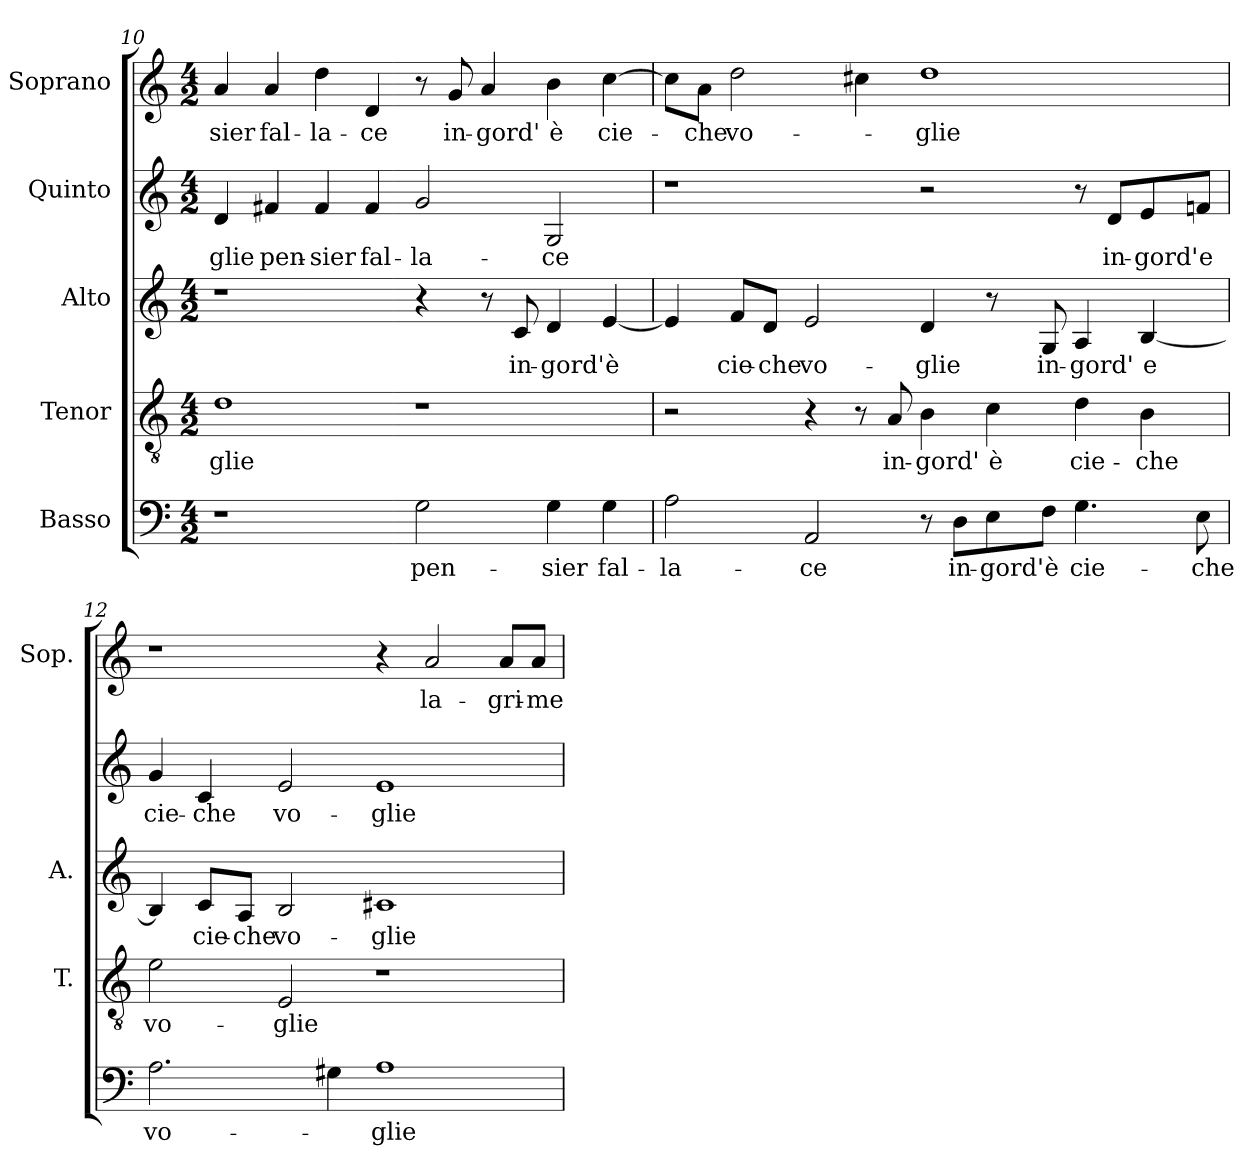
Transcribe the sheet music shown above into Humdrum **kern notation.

**kern	**text	**kern	**text	**kern	**text	**kern	**text	**kern	**text
*part5	*part5	*part4	*part4	*part3	*part3	*part2	*part2	*part1	*part1
*staff5	*staff5	*staff4	*staff4	*staff3	*staff3	*staff2	*staff2	*staff1	*staff1
*I"Basso	*	*I"Tenor	*	*I"Alto	*	*I"Quinto	*	*I"Soprano	*
*	*	*I'T.	*	*I'A.	*	*	*	*I'Sop.	*
*clefF4	*	*clefGv2	*	*clefG2	*	*clefG2	*	*clefG2	*
*	*	*ITrd7c12	*	*	*	*	*	*	*
*k[]	*	*k[]	*	*k[]	*	*k[]	*	*k[]	*
*C:	*	*C:	*	*C:	*	*C:	*	*C:	*
*M4/2	*	*M4/2	*	*M4/2	*	*M4/2	*	*M4/2	*
=10	=10	=10	=10	=10	=10	=10	=10	=10	=10
!	!	!	!LO:LY:b:color=#000000	!	!	!	!	!	!
!	!	!	!	!	!	!	!LO:LY:b:color=#000000	!	!
!	!	!	!	!	!	!	!	!	!LO:LY:b:color=#000000
1r	.	1Di	-glie	1r	.	4di/	-glie	4ai/	-sier
!	!	!	!	!	!	!	!LO:LY:b:color=#000000	!	!
!	!	!	!	!	!	!	!	!	!LO:LY:b:color=#000000
.	.	.	.	.	.	4f#Xi/	pen-	4ai/	fal-
!	!	!	!	!	!	!	!LO:LY:b:color=#000000	!	!
!	!	!	!	!	!	!	!	!	!LO:LY:b:color=#000000
.	.	.	.	.	.	4f#i/	-sier	4ddi\	-la-
!	!	!	!	!	!	!	!LO:LY:b:color=#000000	!	!
!	!	!	!	!	!	!	!	!	!LO:LY:b:color=#000000
.	.	.	.	.	.	4f#i/	fal-	4di/	-ce
!	!LO:LY:b:color=#000000	!	!	!	!	!	!	!	!
!	!	!	!	!	!	!	!LO:LY:b:color=#000000	!	!
2Gi\	pen-	1r	.	4r	.	2gi/	-la-	8r	.
!	!	!	!	!	!	!	!	!	!LO:LY:b:color=#000000
.	.	.	.	.	.	.	.	8gi/	in-
!	!	!	!	!	!	!	!	!	!LO:LY:b:color=#000000
.	.	.	.	8r	.	.	.	4ai/	-gord'
!	!	!	!	!	!LO:LY:b:color=#000000	!	!	!	!
.	.	.	.	8ci/	in-	.	.	.	.
!	!LO:LY:b:color=#000000	!	!	!	!	!	!	!	!
!	!	!	!	!	!LO:LY:b:color=#000000	!	!	!	!
!	!	!	!	!	!	!	!LO:LY:b:color=#000000	!	!
!	!	!	!	!	!	!	!	!	!LO:LY:b:color=#000000
4Gi\	-sier	.	.	4di/	-gord'	2Gi/	-ce	4bi\	è
!	!LO:LY:b:color=#000000	!	!	!	!	!	!	!	!
!	!	!	!	!	!LO:LY:b:color=#000000	!	!	!	!
!	!	!	!	!	!	!	!	!	!LO:LY:b:color=#000000
4Gi\	fal-	.	.	[<4ei/	è	.	.	[>4cci\	cie-
!!LO:PB:g=z
=11	=11	=11	=11	=11	=11	=11	=11	=11	=11
!	!LO:LY:b:color=#000000	!	!	!	!	!	!	!	!
2Ai\	-la-	2r	.	4ei/]	.	1r	.	8cci\L]	.
!	!	!	!	!	!	!	!	!	!LO:LY:b:color=#000000
.	.	.	.	.	.	.	.	8ai\J	-che
!	!	!	!	!	!LO:LY:b:color=#000000	!	!	!	!
!	!	!	!	!	!	!	!	!	!LO:LY:b:color=#000000
.	.	.	.	8fi/L	cie-	.	.	2ddi\	vo-
!	!	!	!	!	!LO:LY:b:color=#000000	!	!	!	!
.	.	.	.	8di/J	-che	.	.	.	.
!	!LO:LY:b:color=#000000	!	!	!	!	!	!	!	!
!	!	!	!	!	!LO:LY:b:color=#000000	!	!	!	!
2AAi/	-ce	4r	.	2ei/	vo-	.	.	.	.
.	.	8r	.	.	.	.	.	4cc#Xi\	.
!	!	!	!LO:LY:b:color=#000000	!	!	!	!	!	!
.	.	8AAi/	in-	.	.	.	.	.	.
!	!	!	!LO:LY:b:color=#000000	!	!	!	!	!	!
!	!	!	!	!	!LO:LY:b:color=#000000	!	!	!	!
!	!	!	!	!	!	!	!	!	!LO:LY:b:color=#000000
8r	.	4BBi\	-gord'	4di/	-glie	2r	.	1ddi	-glie
!	!LO:LY:b:color=#000000	!	!	!	!	!	!	!	!
8Di\L	in-	.	.	.	.	.	.	.	.
!	!LO:LY:b:color=#000000	!	!	!	!	!	!	!	!
!	!	!	!LO:LY:b:color=#000000	!	!	!	!	!	!
8Ei\	-gord'	4Ci\	è	8r	.	.	.	.	.
!	!LO:LY:b:color=#000000	!	!	!	!	!	!	!	!
!	!	!	!	!	!LO:LY:b:color=#000000	!	!	!	!
8Fi\J	è	.	.	8Gi/	in-	.	.	.	.
!	!LO:LY:b:color=#000000	!	!	!	!	!	!	!	!
!	!	!	!LO:LY:b:color=#000000	!	!	!	!	!	!
!	!	!	!	!	!LO:LY:b:color=#000000	!	!	!	!
4.Gi\	cie-	4Di\	cie-	4Ai/	-gord'	8r	.	.	.
!	!	!	!	!	!	!	!LO:LY:b:color=#000000	!	!
.	.	.	.	.	.	8di/L	in-	.	.
!	!	!	!LO:LY:b:color=#000000	!	!	!	!	!	!
!	!	!	!	!	!LO:LY:b:color=#000000	!	!	!	!
!	!	!	!	!	!	!	!LO:LY:b:color=#000000	!	!
.	.	4BBi\	-che	[<4Bi/	e	8ei/	-gord'	.	.
!	!LO:LY:b:color=#000000	!	!	!	!	!	!	!	!
!	!	!	!	!	!	!	!LO:LY:b:color=#000000	!	!
8Ei\	-che	.	.	.	.	8fni/J	e	.	.
=12	=12	=12	=12	=12	=12	=12	=12	=12	=12
!	!LO:LY:b:color=#000000	!	!	!	!	!	!	!	!
!	!	!	!LO:LY:b:color=#000000	!	!	!	!	!	!
!	!	!	!	!	!	!	!LO:LY:b:color=#000000	!	!
2.Ai\	vo-	2Ei\	vo-	4Bi/]	.	4gi/	cie-	1r	.
!	!	!	!	!	!LO:LY:b:color=#000000	!	!	!	!
!	!	!	!	!	!	!	!LO:LY:b:color=#000000	!	!
.	.	.	.	8ci/L	cie-	4ci/	-che	.	.
!	!	!	!	!	!LO:LY:b:color=#000000	!	!	!	!
.	.	.	.	8Ai/J	-che	.	.	.	.
!	!	!	!LO:LY:b:color=#000000	!	!	!	!	!	!
!	!	!	!	!	!LO:LY:b:color=#000000	!	!	!	!
!	!	!	!	!	!	!	!LO:LY:b:color=#000000	!	!
.	.	2EEi/	-glie	2Bi/	vo-	2ei/	vo-	.	.
4G#Xi\	.	.	.	.	.	.	.	.	.
!	!LO:LY:b:color=#000000	!	!	!	!	!	!	!	!
!	!	!	!	!	!LO:LY:b:color=#000000	!	!	!	!
!	!	!	!	!	!	!	!LO:LY:b:color=#000000	!	!
1Ai	-glie	1r	.	1c#Xi	-glie	1ei	-glie	4r	.
!	!	!	!	!	!	!	!	!	!LO:LY:b:color=#000000
.	.	.	.	.	.	.	.	2ai/	la-
!	!	!	!	!	!	!	!	!	!LO:LY:b:color=#000000
.	.	.	.	.	.	.	.	8ai/L	-gri-
!	!	!	!	!	!	!	!	!	!LO:LY:b:color=#000000
.	.	.	.	.	.	.	.	8ai/J	-me
=	=	=	=	=	=	=	=	=	=
*-	*-	*-	*-	*-	*-	*-	*-	*-	*-
